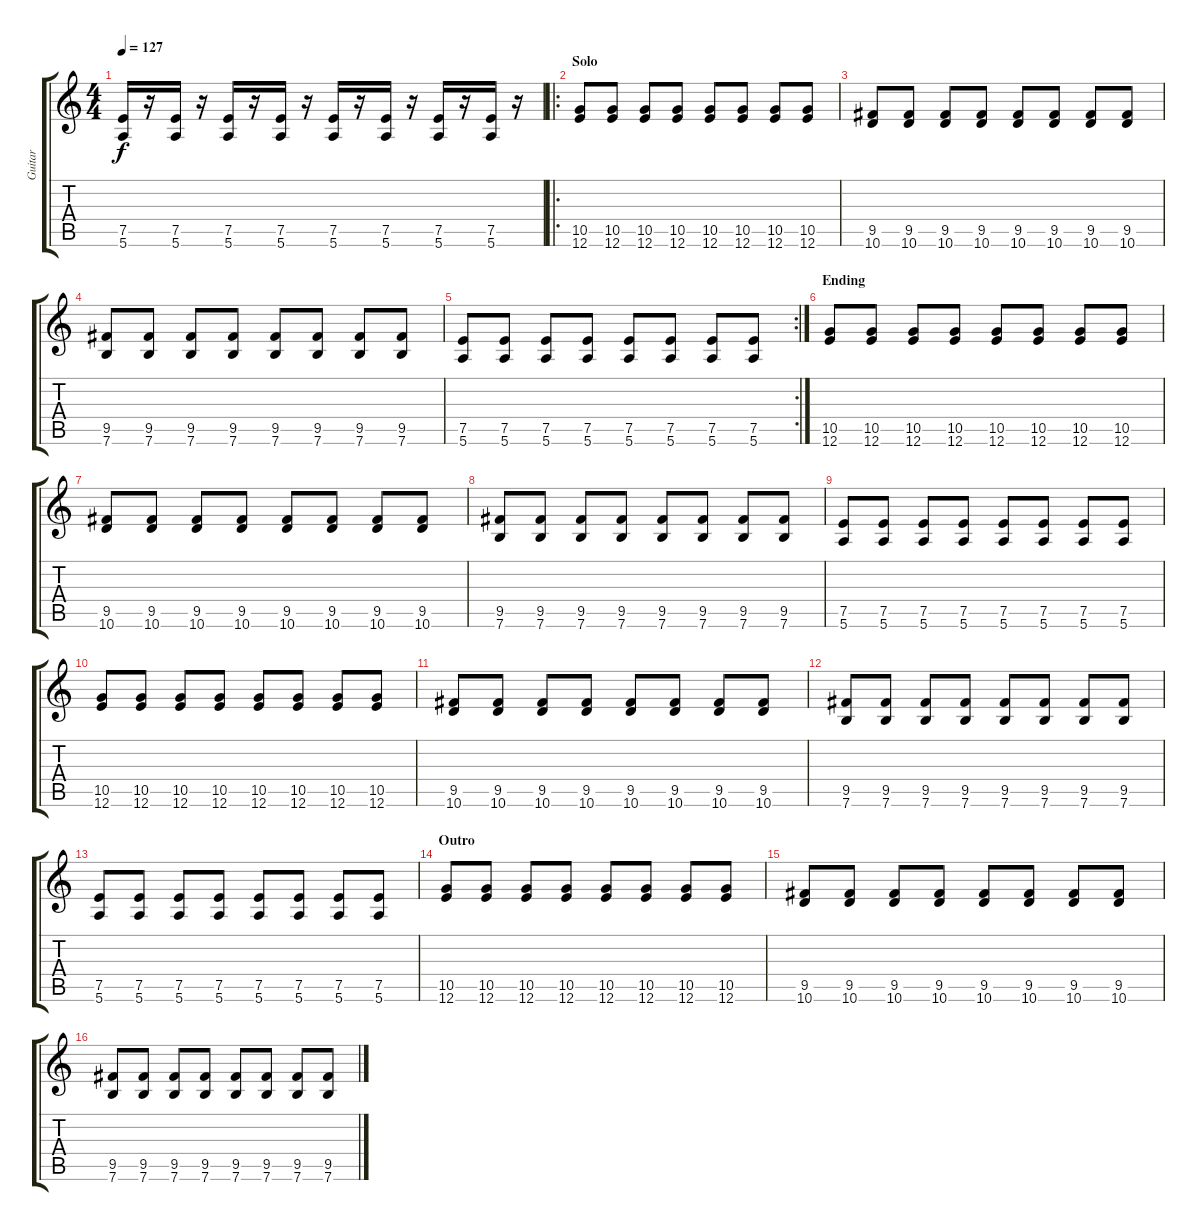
\track ("Guitar" "Guitar") {instrument overdrivenguitar}
\staff {score tabs}
\tuning (E4 B3 G3 D3 A2 E2) {hide}
\ts (4 4)
\tempo 127
\clef g2
\ks c
(7.5 5.6).16{dy f} r.16 (7.5 5.6).16 r.16 (7.5 5.6).16 r.16 (7.5 5.6).16 r.16 (7.5 5.6).16 r.16 (7.5 5.6).16 r.16 (7.5 5.6).16 r.16 (7.5 5.6).16 r.16 |
\ro
\section ("" "Solo")
(10.5 12.6).8 (10.5 12.6).8 (10.5 12.6).8 (10.5 12.6).8 (10.5 12.6).8 (10.5 12.6).8 (10.5 12.6).8 (10.5 12.6).8 |
(9.5 10.6).8 (9.5 10.6).8 (9.5 10.6).8 (9.5 10.6).8 (9.5 10.6).8 (9.5 10.6).8 (9.5 10.6).8 (9.5 10.6).8 |
(9.5 7.6).8 (9.5 7.6).8 (9.5 7.6).8 (9.5 7.6).8 (9.5 7.6).8 (9.5 7.6).8 (9.5 7.6).8 (9.5 7.6).8 |
\rc 2
(7.5 5.6).8 (7.5 5.6).8 (7.5 5.6).8 (7.5 5.6).8 (7.5 5.6).8 (7.5 5.6).8 (7.5 5.6).8 (7.5 5.6).8 |
\section ("" "Ending")
(10.5 12.6).8 (10.5 12.6).8 (10.5 12.6).8 (10.5 12.6).8 (10.5 12.6).8 (10.5 12.6).8 (10.5 12.6).8 (10.5 12.6).8 |
(9.5 10.6).8 (9.5 10.6).8 (9.5 10.6).8 (9.5 10.6).8 (9.5 10.6).8 (9.5 10.6).8 (9.5 10.6).8 (9.5 10.6).8 |
(9.5 7.6).8 (9.5 7.6).8 (9.5 7.6).8 (9.5 7.6).8 (9.5 7.6).8 (9.5 7.6).8 (9.5 7.6).8 (9.5 7.6).8 |
(7.5 5.6).8 (7.5 5.6).8 (7.5 5.6).8 (7.5 5.6).8 (7.5 5.6).8 (7.5 5.6).8 (7.5 5.6).8 (7.5 5.6).8 |
(10.5 12.6).8 (10.5 12.6).8 (10.5 12.6).8 (10.5 12.6).8 (10.5 12.6).8 (10.5 12.6).8 (10.5 12.6).8 (10.5 12.6).8 |
(9.5 10.6).8 (9.5 10.6).8 (9.5 10.6).8 (9.5 10.6).8 (9.5 10.6).8 (9.5 10.6).8 (9.5 10.6).8 (9.5 10.6).8 |
(9.5 7.6).8 (9.5 7.6).8 (9.5 7.6).8 (9.5 7.6).8 (9.5 7.6).8 (9.5 7.6).8 (9.5 7.6).8 (9.5 7.6).8 |
(7.5 5.6).8 (7.5 5.6).8 (7.5 5.6).8 (7.5 5.6).8 (7.5 5.6).8 (7.5 5.6).8 (7.5 5.6).8 (7.5 5.6).8 |
\section ("" "Outro")
(10.5 12.6).8 (10.5 12.6).8 (10.5 12.6).8 (10.5 12.6).8 (10.5 12.6).8 (10.5 12.6).8 (10.5 12.6).8 (10.5 12.6).8 |
(9.5 10.6).8 (9.5 10.6).8 (9.5 10.6).8 (9.5 10.6).8 (9.5 10.6).8 (9.5 10.6).8 (9.5 10.6).8 (9.5 10.6).8 |
(9.5 7.6).8 (9.5 7.6).8 (9.5 7.6).8 (9.5 7.6).8 (9.5 7.6).8 (9.5 7.6).8 (9.5 7.6).8 (9.5 7.6).8
